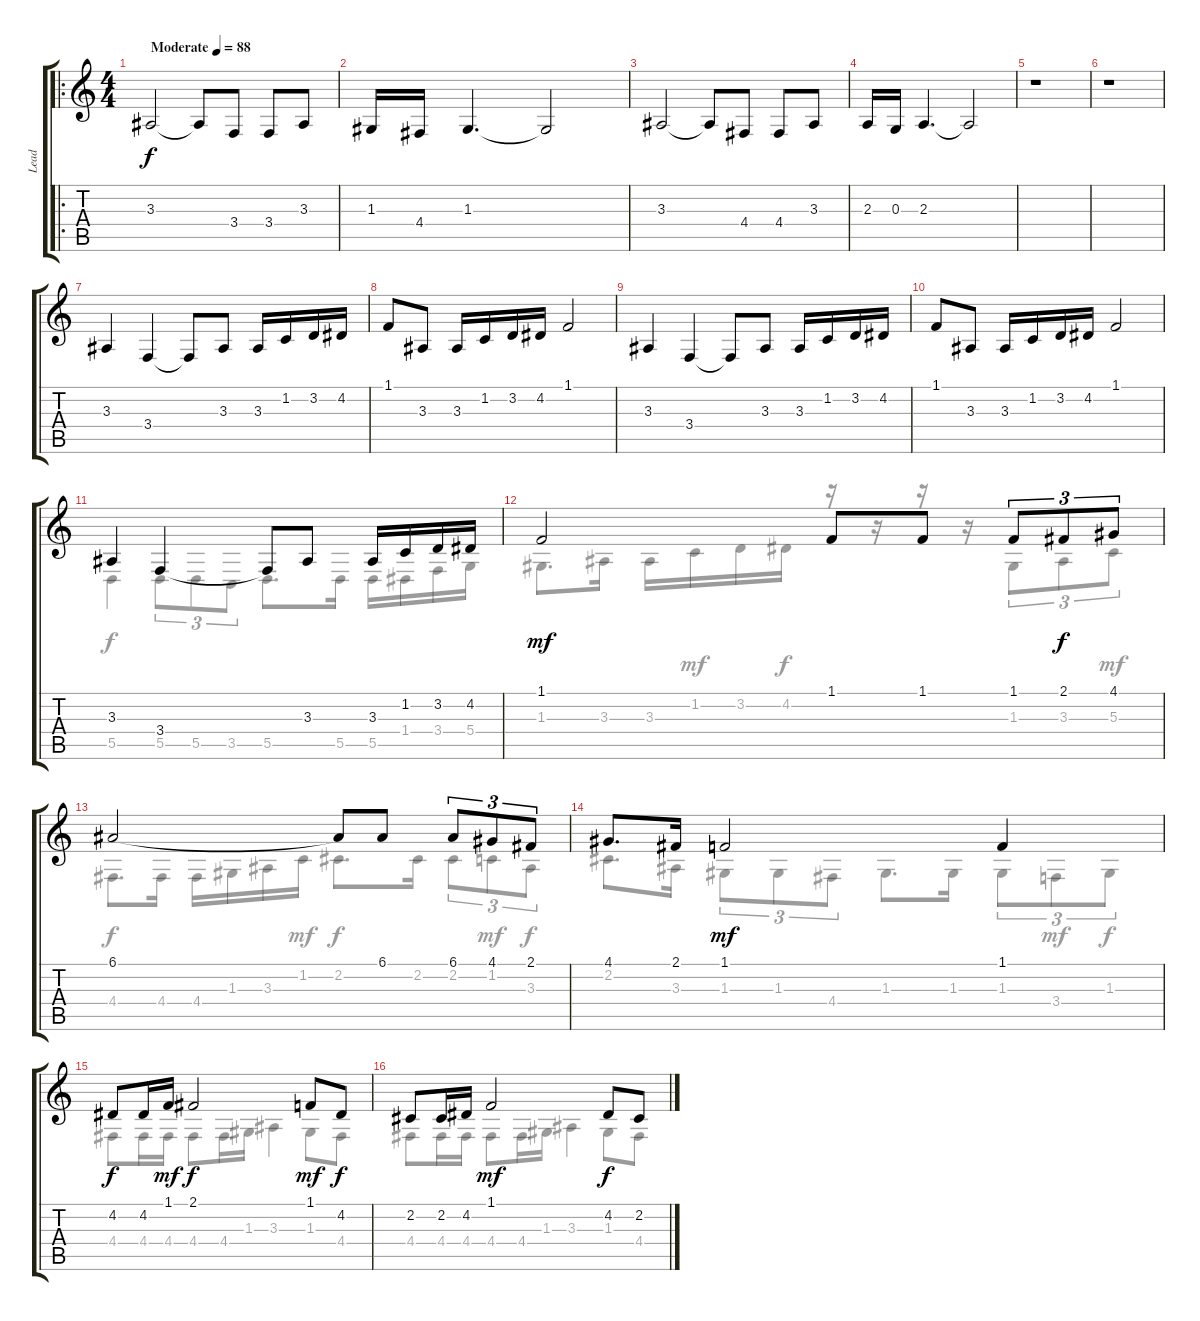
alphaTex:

\track ("Lead" "Lead") {instrument brightacousticpiano}
\staff {score tabs}
\tuning (E4 B3 G3 D3 A2 E2) {hide}
\voice
\ro
\ts (4 4)
\tempo (88 "Moderate")
\clef g2
\ks c
3.3.2{dy f instrument brightacousticpiano} 3.3{t}.8 3.4.8 3.4.8 3.3.8 |
1.3.16 4.4.16 1.3.4{d} 1.3{t}.2 |
3.3.2 3.3{t}.8 4.4.8 4.4.8 3.3.8 |
2.3.16 0.3.16 2.3.4{d} 2.3{t}.2 |
r.1 |
r.1 |
3.3.4 3.4.4 3.4{t}.8 3.3.8 3.3.16 1.2.16 3.2.16 4.2.16 |
1.1.8 3.3.8 3.3.16 1.2.16 3.2.16 4.2.16 1.1.2 |
3.3.4 3.4.4 3.4{t}.8 3.3.8 3.3.16 1.2.16 3.2.16 4.2.16 |
1.1.8 3.3.8 3.3.16 1.2.16 3.2.16 4.2.16 1.1.2 |
3.3.4 3.4.4 3.4{t}.8 3.3.8 3.3.16 1.2.16 3.2.16 4.2.16 |
1.1.2{dy mf} 1.1.8 1.1.8 1.1.8{tu (3 2)} 2.1.8{tu (3 2) dy f} 4.1.8{tu (3 2)} |
6.1.2 6.1{t}.8 6.1.8 6.1.8{tu (3 2)} 4.1.8{tu (3 2)} 2.1.8{tu (3 2)} |
4.1.8{d} 2.1.16 1.1.2{dy mf} 1.1.4 |
4.2.8{dy f} 4.2.16 1.1.16{dy mf} 2.1.2{dy f} 1.1.8{dy mf} 4.2.8{dy f} |
2.2.8 2.2.16 4.2.16 1.1.2{dy mf} 4.2.8{dy f} 2.2.8
\voice
\clef g2
\ottava regular
\simile none
\ks c
|
|
|
|
|
|
|
|
|
|
5.5.4 5.5.8{tu (3 2)} 5.5.8{tu (3 2)} 3.5.8{tu (3 2)} 5.5.8{d} 5.5.16 5.5.16 1.4.16 3.4.16 5.4.16 |
1.3.8{d} 3.3.16 3.3.16 1.2.16{dy mf} 3.2.16 4.2.16{dy f} r.16 r.16 r.16 r.16 1.3.8{tu (3 2)} 3.3.8{tu (3 2)} 5.3.8{tu (3 2) dy mf} |
4.4.8{d dy f} 4.4.16 4.4.16 1.3.16 3.3.16 1.2.16{dy mf} 2.2.8{d dy f} 2.2.16 2.2.8{tu (3 2)} 1.2.8{tu (3 2) dy mf} 3.3.8{tu (3 2) dy f} |
2.2.8{d} 3.3.16 1.3.8{tu (3 2)} 1.3.8{tu (3 2)} 4.4.8{tu (3 2)} 1.3.8{d} 1.3.16 1.3.8{tu (3 2)} 3.4.8{tu (3 2) dy mf} 1.3.8{tu (3 2) dy f} |
4.4.8 4.4.16 4.4.16 4.4.8 4.4.16 1.3.16 3.3.4 1.3.8 4.4.8 |
4.4.8 4.4.16 4.4.16 4.4.8 4.4.16 1.3.16 3.3.4 1.3.8 4.4.8
